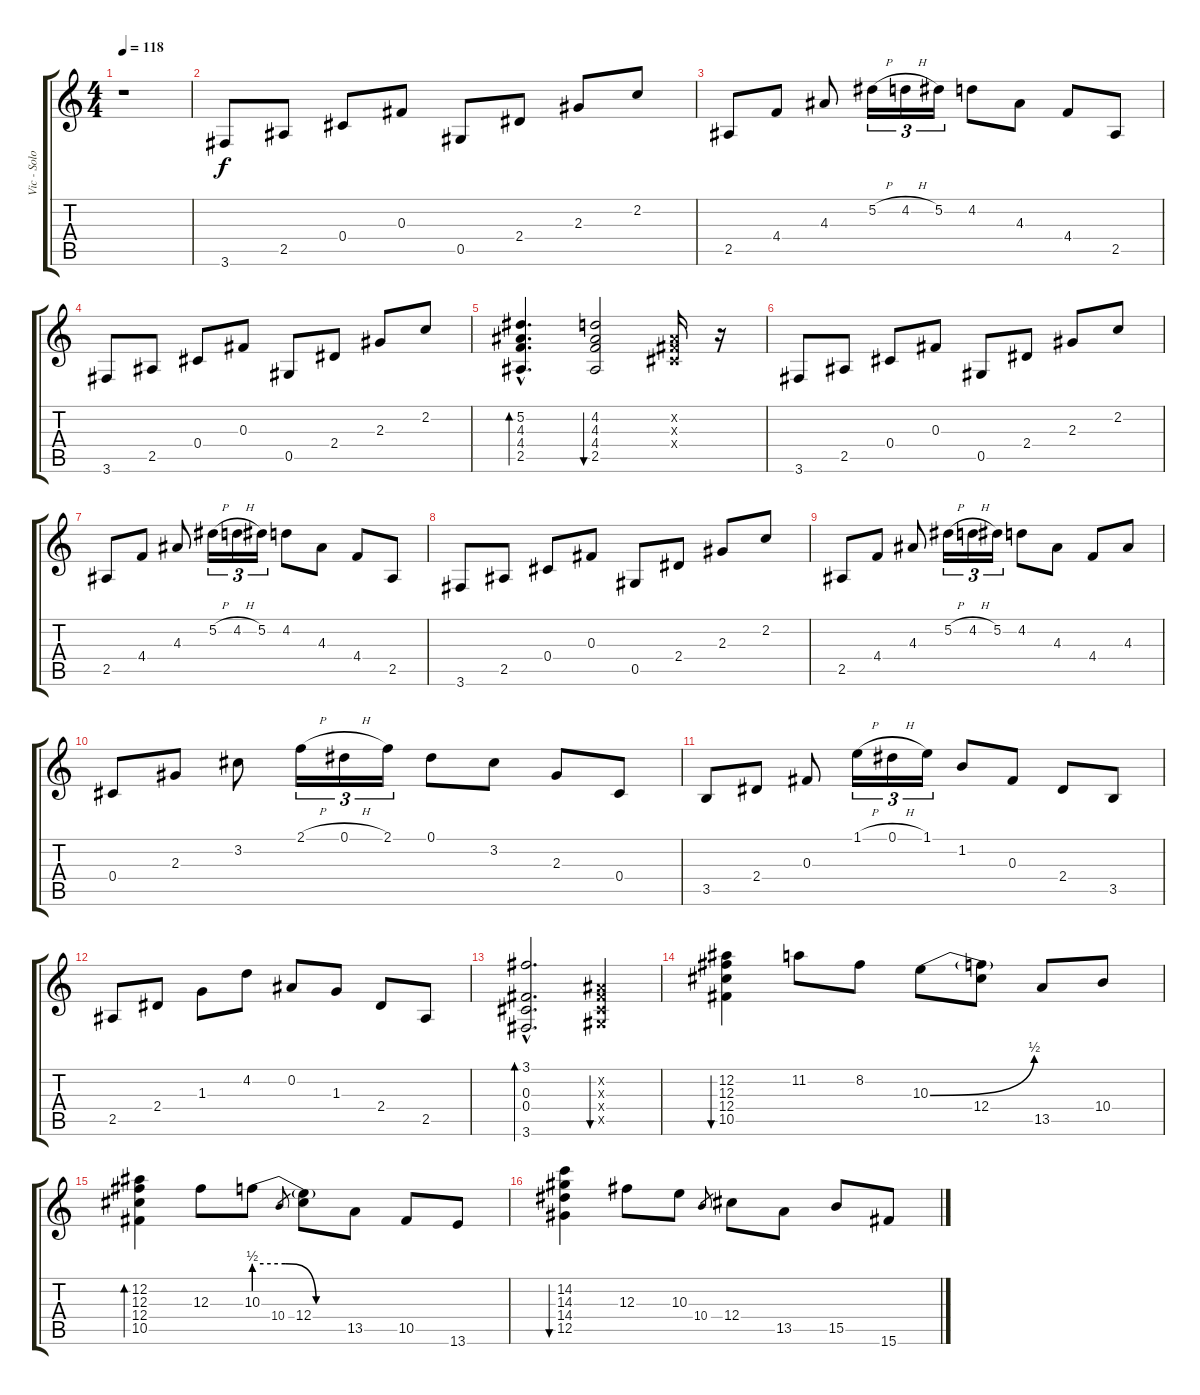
\track ("Vic - Solo" "Vic - Solo") {instrument acousticguitarsteel}
\staff {score tabs}
\tuning (Eb4 Bb3 Gb3 Db3 Ab2 Eb2) {hide}
\ts (4 4)
\tempo 118
\clef g2
\ks c
r.1{dy f instrument acousticguitarsteel} |
3.6.8 2.5.8 0.4.8 0.3.8 0.5.8 2.4.8 2.3.8 2.2.8 |
2.5.8 4.4.8 4.3.8 5.2{h}.16{tu (3 2)} 4.2{h}.16{tu (3 2)} 5.2.16{tu (3 2)} 4.2.8 4.3.8 4.4.8 2.5.8 |
3.6.8 2.5.8 0.4.8 0.3.8 0.5.8 2.4.8 2.3.8 2.2.8 |
(5.2{hac} 4.3{hac} 4.4{hac} 2.5{hac}).4{d bd 120} (4.2 4.3 4.4 2.5).2{bu 120} (0.2{x} 0.3{x} 0.4{x}).16 r.16 |
3.6.8 2.5.8 0.4.8 0.3.8 0.5.8 2.4.8 2.3.8 2.2.8 |
2.5.8 4.4.8 4.3.8 5.2{h}.16{tu (3 2)} 4.2{h}.16{tu (3 2)} 5.2.16{tu (3 2)} 4.2.8 4.3.8 4.4.8 2.5.8 |
3.6.8 2.5.8 0.4.8 0.3.8 0.5.8 2.4.8 2.3.8 2.2.8 |
2.5.8 4.4.8 4.3.8 5.2{h}.16{tu (3 2)} 4.2{h}.16{tu (3 2)} 5.2.16{tu (3 2)} 4.2.8 4.3.8 4.4.8 4.3.8 |
0.4.8 2.3.8 3.2.8 2.1{h}.16{tu (3 2)} 0.1{h}.16{tu (3 2)} 2.1.16{tu (3 2)} 0.1.8 3.2.8 2.3.8 0.4.8 |
3.5.8 2.4.8 0.3.8 1.1{h}.16{tu (3 2)} 0.1{h}.16{tu (3 2)} 1.1.16{tu (3 2)} 1.2.8 0.3.8 2.4.8 3.5.8 |
2.5.8 2.4.8 1.3.8 4.2.8 0.2.8 1.3.8 2.4.8 2.5.8 |
(3.1{hac} 0.3{hac} 0.4{hac} 3.6{hac}).2{d bd 120} (0.2{x} 0.3{x} 0.4{x} 0.5{x}).4{bu 120} |
(12.2 12.3 12.4 10.5).4{bu 120 volume 11} 11.2.8 8.2.8 10.3{be (bend 0 0 60 2)}.8 (10.3{t} 12.4).8 13.5.8 10.4.8 |
(12.2 12.3 12.4 10.5).4{bd 120} 12.3.8 10.3{be (custom 0 2 20 2 40 0 60 0)}.8 10.4.8{gr} (10.3{t} 12.4).8 13.5.8 10.5.8 13.6.8 |
(14.2 14.3 14.4 12.5).4{bu 120} 12.3.8 10.3.8 10.4.8{gr} 12.4.8 13.5.8 15.5.8 15.6.8
